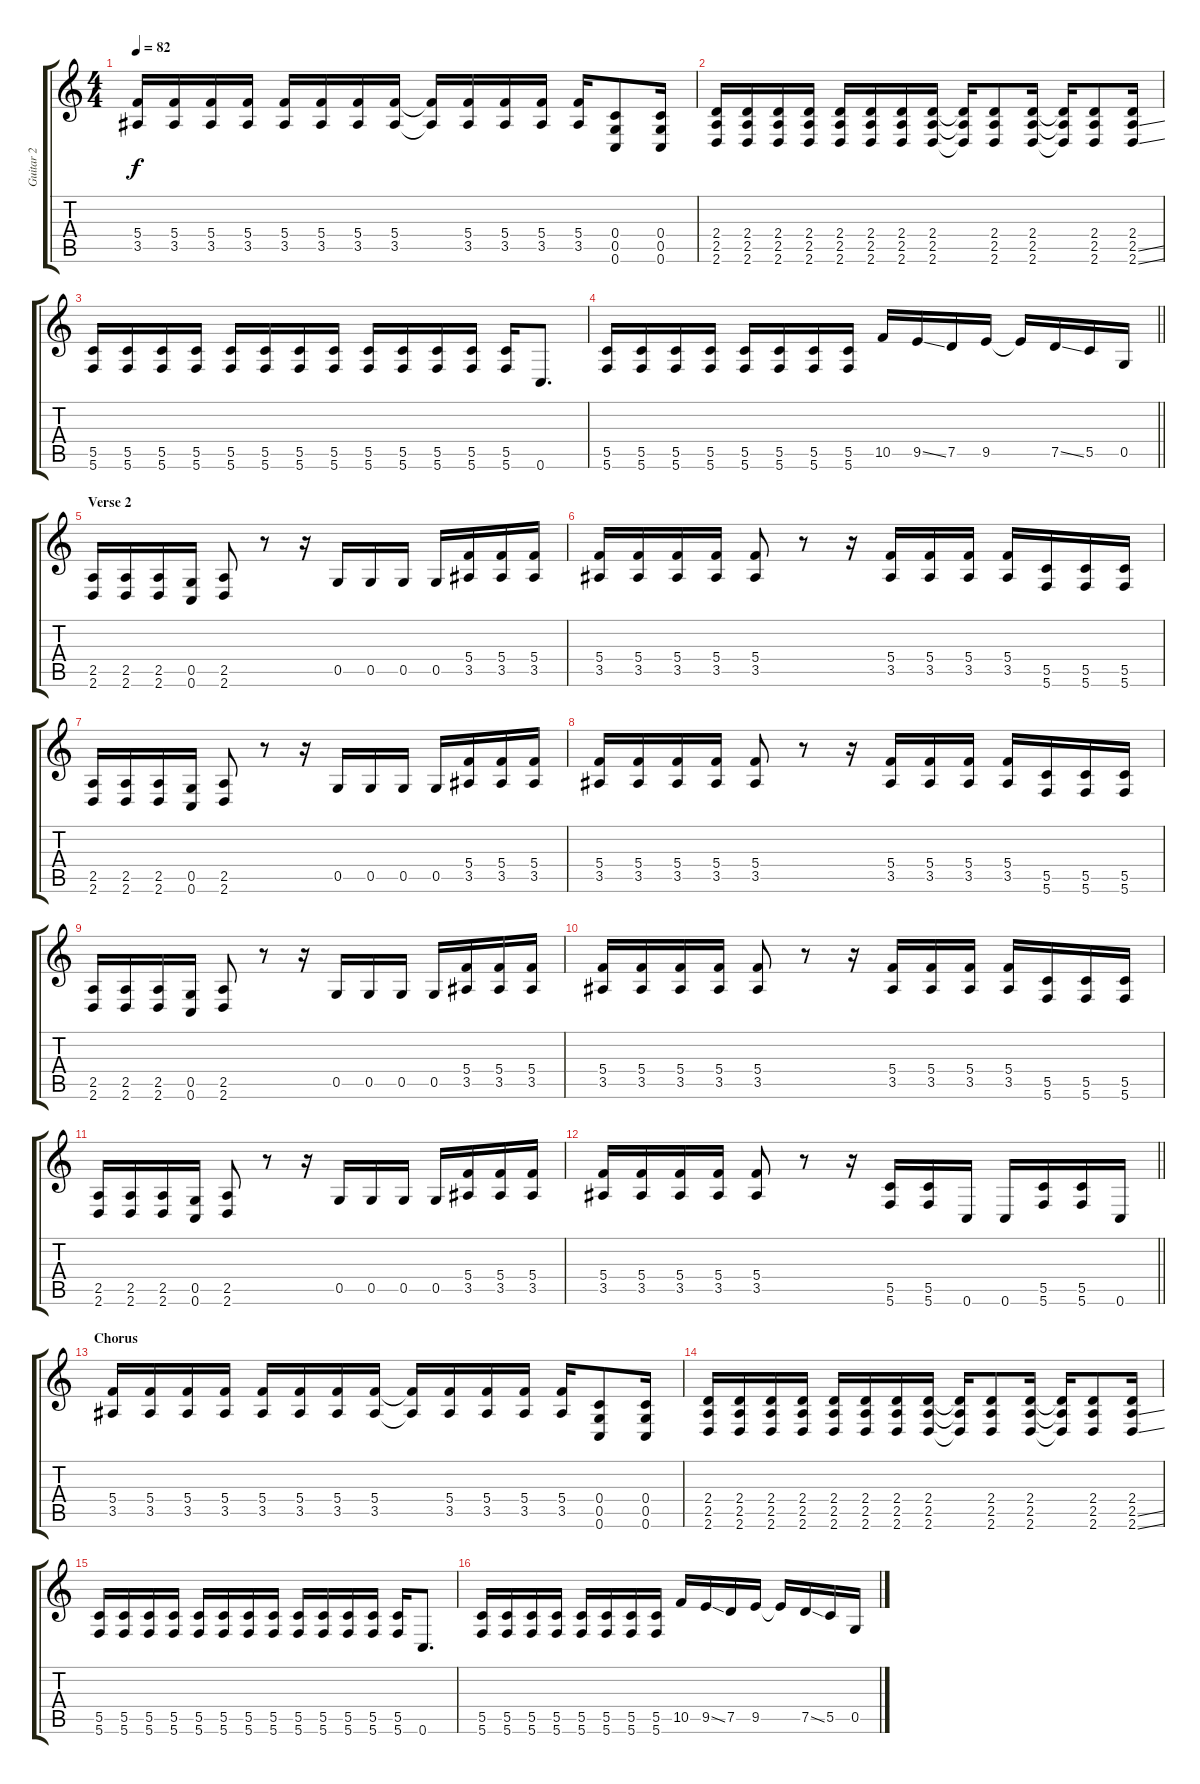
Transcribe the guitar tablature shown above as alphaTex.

\track ("Guitar 2" "Guitar 2") {instrument distortionguitar}
\staff {score tabs}
\tuning (D4 A3 F3 C3 G2 C2) {hide}
\ts (4 4)
\tempo 82
\clef g2
\ks c
(5.4 3.5).16{dy f} (5.4 3.5).16 (5.4 3.5).16 (5.4 3.5).16 (5.4 3.5).16 (5.4 3.5).16 (5.4 3.5).16 (5.4 3.5).16 (5.4{t} 3.5{t}).16 (5.4 3.5).16 (5.4 3.5).16 (5.4 3.5).16 (5.4 3.5).16 (0.4 0.5 0.6).8 (0.4 0.5 0.6).16 |
(2.4 2.5 2.6).16 (2.4 2.5 2.6).16 (2.4 2.5 2.6).16 (2.4 2.5 2.6).16 (2.4 2.5 2.6).16 (2.4 2.5 2.6).16 (2.4 2.5 2.6).16 (2.4 2.5 2.6).16 (2.4{t} 2.5{t} 2.6{t}).16 (2.4 2.5 2.6).8 (2.4 2.5 2.6).16 (2.4{t} 2.5{t} 2.6{t}).16 (2.4 2.5 2.6).8 (2.4 2.5{ss} 2.6{ss}).16 |
(5.5 5.6).16 (5.5 5.6).16 (5.5 5.6).16 (5.5 5.6).16 (5.5 5.6).16 (5.5 5.6).16 (5.5 5.6).16 (5.5 5.6).16 (5.5 5.6).16 (5.5 5.6).16 (5.5 5.6).16 (5.5 5.6).16 (5.5 5.6).16 0.6.8{d} |
\barLineRight lightlight
(5.5 5.6).16 (5.5 5.6).16 (5.5 5.6).16 (5.5 5.6).16 (5.5 5.6).16 (5.5 5.6).16 (5.5 5.6).16 (5.5 5.6).16 10.5.16 9.5{ss}.16 7.5.16 9.5.16 9.5{t}.16 7.5{ss}.16 5.5.16 0.5.16 |
\section ("" "Verse 2")
(2.5 2.6).16 (2.5 2.6).16 (2.5 2.6).16 (0.5 0.6).16 (2.5 2.6).8 r.8 r.16 0.5.16 0.5.16 0.5.16 0.5.16 (5.4 3.5).16 (5.4 3.5).16 (5.4 3.5).16 |
(5.4 3.5).16 (5.4 3.5).16 (5.4 3.5).16 (5.4 3.5).16 (5.4 3.5).8 r.8 r.16 (5.4 3.5).16 (5.4 3.5).16 (5.4 3.5).16 (5.4 3.5).16 (5.5 5.6).16 (5.5 5.6).16 (5.5 5.6).16 |
(2.5 2.6).16 (2.5 2.6).16 (2.5 2.6).16 (0.5 0.6).16 (2.5 2.6).8 r.8 r.16 0.5.16 0.5.16 0.5.16 0.5.16 (5.4 3.5).16 (5.4 3.5).16 (5.4 3.5).16 |
(5.4 3.5).16 (5.4 3.5).16 (5.4 3.5).16 (5.4 3.5).16 (5.4 3.5).8 r.8 r.16 (5.4 3.5).16 (5.4 3.5).16 (5.4 3.5).16 (5.4 3.5).16 (5.5 5.6).16 (5.5 5.6).16 (5.5 5.6).16 |
(2.5 2.6).16 (2.5 2.6).16 (2.5 2.6).16 (0.5 0.6).16 (2.5 2.6).8 r.8 r.16 0.5.16 0.5.16 0.5.16 0.5.16 (5.4 3.5).16 (5.4 3.5).16 (5.4 3.5).16 |
(5.4 3.5).16 (5.4 3.5).16 (5.4 3.5).16 (5.4 3.5).16 (5.4 3.5).8 r.8 r.16 (5.4 3.5).16 (5.4 3.5).16 (5.4 3.5).16 (5.4 3.5).16 (5.5 5.6).16 (5.5 5.6).16 (5.5 5.6).16 |
(2.5 2.6).16 (2.5 2.6).16 (2.5 2.6).16 (0.5 0.6).16 (2.5 2.6).8 r.8 r.16 0.5.16 0.5.16 0.5.16 0.5.16 (5.4 3.5).16 (5.4 3.5).16 (5.4 3.5).16 |
\barLineRight lightlight
(5.4 3.5).16 (5.4 3.5).16 (5.4 3.5).16 (5.4 3.5).16 (5.4 3.5).8 r.8 r.16 (5.5 5.6).16 (5.5 5.6).16 0.6.16 0.6.16 (5.5 5.6).16 (5.5 5.6).16 0.6.16 |
\section ("" "Chorus")
(5.4 3.5).16 (5.4 3.5).16 (5.4 3.5).16 (5.4 3.5).16 (5.4 3.5).16 (5.4 3.5).16 (5.4 3.5).16 (5.4 3.5).16 (5.4{t} 3.5{t}).16 (5.4 3.5).16 (5.4 3.5).16 (5.4 3.5).16 (5.4 3.5).16 (0.4 0.5 0.6).8 (0.4 0.5 0.6).16 |
(2.4 2.5 2.6).16 (2.4 2.5 2.6).16 (2.4 2.5 2.6).16 (2.4 2.5 2.6).16 (2.4 2.5 2.6).16 (2.4 2.5 2.6).16 (2.4 2.5 2.6).16 (2.4 2.5 2.6).16 (2.4{t} 2.5{t} 2.6{t}).16 (2.4 2.5 2.6).8 (2.4 2.5 2.6).16 (2.4{t} 2.5{t} 2.6{t}).16 (2.4 2.5 2.6).8 (2.4 2.5{ss} 2.6{ss}).16 |
(5.5 5.6).16 (5.5 5.6).16 (5.5 5.6).16 (5.5 5.6).16 (5.5 5.6).16 (5.5 5.6).16 (5.5 5.6).16 (5.5 5.6).16 (5.5 5.6).16 (5.5 5.6).16 (5.5 5.6).16 (5.5 5.6).16 (5.5 5.6).16 0.6.8{d} |
(5.5 5.6).16 (5.5 5.6).16 (5.5 5.6).16 (5.5 5.6).16 (5.5 5.6).16 (5.5 5.6).16 (5.5 5.6).16 (5.5 5.6).16 10.5.16 9.5{ss}.16 7.5.16 9.5.16 9.5{t}.16 7.5{ss}.16 5.5.16 0.5.16
